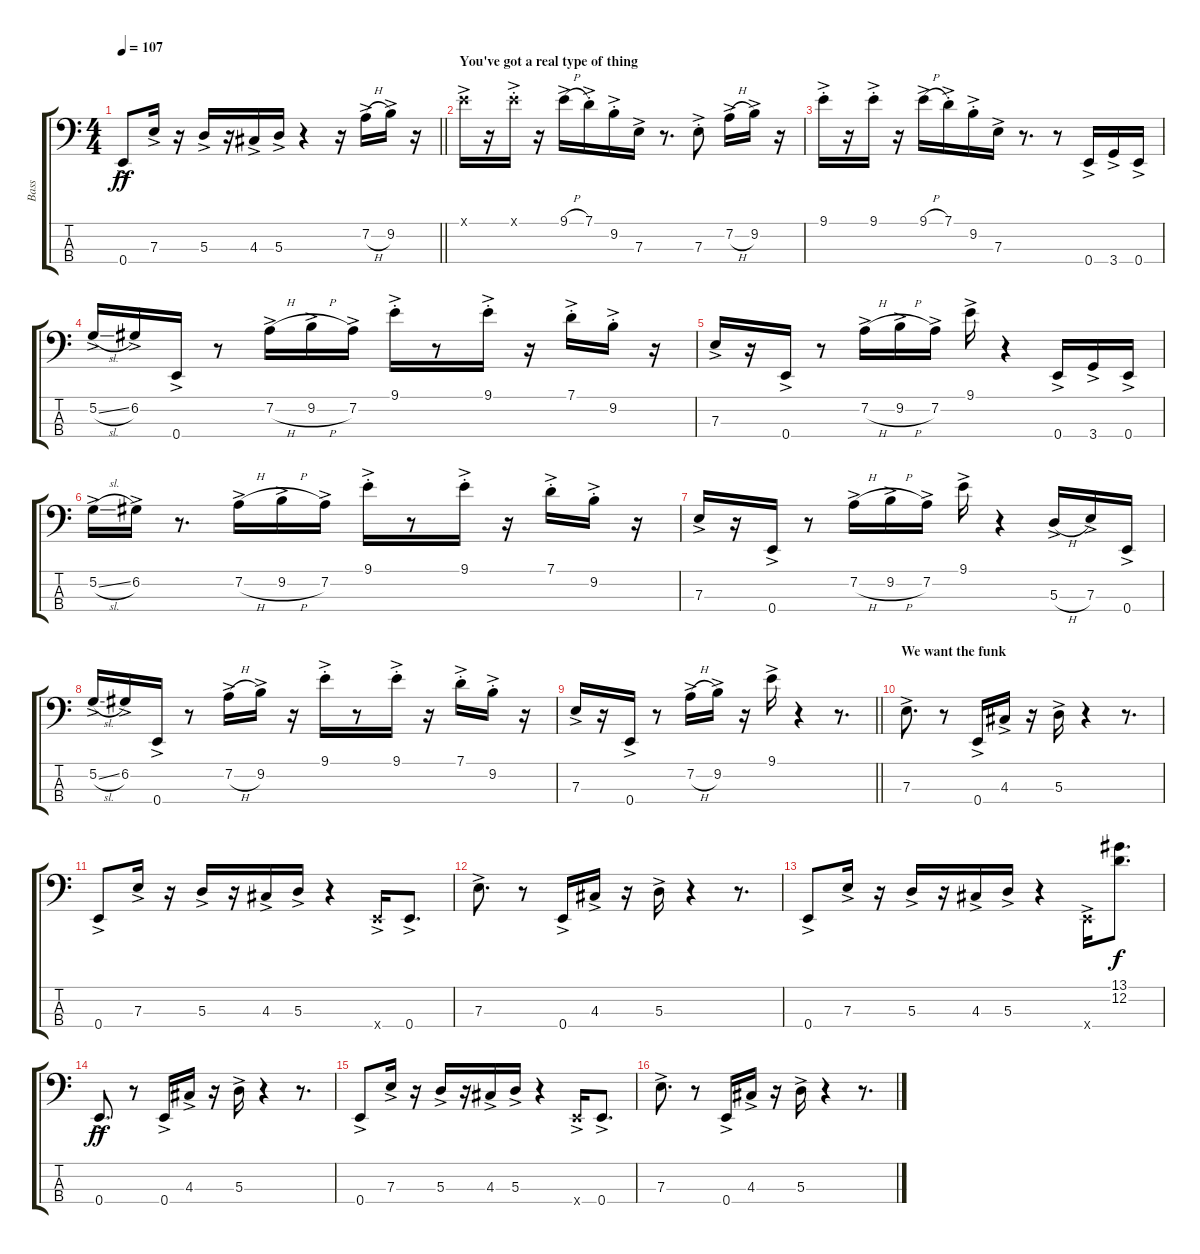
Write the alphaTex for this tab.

\track ("Bass" "Bass") {instrument electricbassfinger}
\staff {score tabs}
\tuning (G2 D2 A1 E1) {hide}
\ts (4 4)
\tempo 107
\clef f4
\barLineRight lightlight
\ks c
0.4{ac}.8{dy ff} 7.3{ac}.16 r.16 5.3{ac}.16 r.16 4.3{ac}.16 5.3{ac}.16 r.4 r.16 7.2{h ac}.16 9.2{ac}.16 r.16 |
\section ("" "You've got a real type of thing")
9.1{ac x}.16 r.16 9.1{ac st x}.16 r.16 9.1{h ac}.16 7.1{ac st}.16 9.2{ac st}.16 7.3{ac}.16 r.8{d} 7.3{ac st}.8 7.2{h ac}.16 9.2{ac}.16 r.16 |
9.1{ac st}.16 r.16 9.1{ac st}.16 r.16 9.1{h ac}.16 7.1{ac st}.16 9.2{ac st}.16 7.3{ac}.16 r.8{d} r.8 0.4{ac}.16 3.4{ac}.16 0.4{ac}.16 |
5.2{sl ac}.16 6.2{ac}.16 0.4{ac}.16 r.8 7.2{h ac}.16 9.2{h ac}.16 7.2{ac}.16 9.1{ac st}.16 r.8 9.1{ac st}.16 r.16 7.1{ac st}.16 9.2{ac st}.16 r.16 |
7.3{ac}.16 r.16 0.4{ac}.16 r.8 7.2{h ac}.16 9.2{h ac}.16 7.2{ac}.16 9.1{ac}.16 r.4 0.4{ac}.16 3.4{ac}.16 0.4{ac}.16 |
5.2{sl ac}.16 6.2{ac}.16 r.8{d} 7.2{h ac}.16 9.2{h ac}.16 7.2{ac}.16 9.1{ac st}.16 r.8 9.1{ac st}.16 r.16 7.1{ac st}.16 9.2{ac st}.16 r.16 |
7.3{ac}.16 r.16 0.4{ac}.16 r.8 7.2{h ac}.16 9.2{h ac}.16 7.2{ac}.16 9.1{ac}.16 r.4 5.3{h ac}.16 7.3{ac}.16 0.4{ac}.16 |
5.2{sl ac}.16 6.2{ac}.16 0.4{ac}.16 r.8 7.2{h ac}.16 9.2{ac}.16 r.16 9.1{ac st}.16 r.8 9.1{ac st}.16 r.16 7.1{ac st}.16 9.2{ac st}.16 r.16 |
\barLineRight lightlight
7.3{ac}.16 r.16 0.4{ac}.16 r.8 7.2{h ac}.16 9.2{ac}.16 r.16 9.1{ac}.16 r.4 r.8{d} |
\section ("" "We want the funk")
7.3{ac}.8{d} r.8 0.4{ac}.16 4.3{ac}.16 r.16 5.3{ac}.16 r.4 r.8{d} |
0.4{ac}.8 7.3{ac}.16 r.16 5.3{ac}.16 r.16 4.3{ac}.16 5.3{ac}.16 r.4 0.4{ac x}.16 0.4{ac}.8{d} |
7.3{ac}.8{d} r.8 0.4{ac}.16 4.3{ac}.16 r.16 5.3{ac}.16 r.4 r.8{d} |
0.4{ac}.8 7.3{ac}.16 r.16 5.3{ac}.16 r.16 4.3{ac}.16 5.3{ac}.16 r.4 0.4{ac x}.16 (13.1 12.2).8{d dy f} |
0.4{ac}.8{d dy ff} r.8 0.4{ac}.16 4.3{ac}.16 r.16 5.3{ac}.16 r.4 r.8{d} |
0.4{ac}.8 7.3{ac}.16 r.16 5.3{ac}.16 r.16 4.3{ac}.16 5.3{ac}.16 r.4 0.4{ac x}.16 0.4{ac}.8{d} |
7.3{ac}.8{d} r.8 0.4{ac}.16 4.3{ac}.16 r.16 5.3{ac}.16 r.4 r.8{d}
